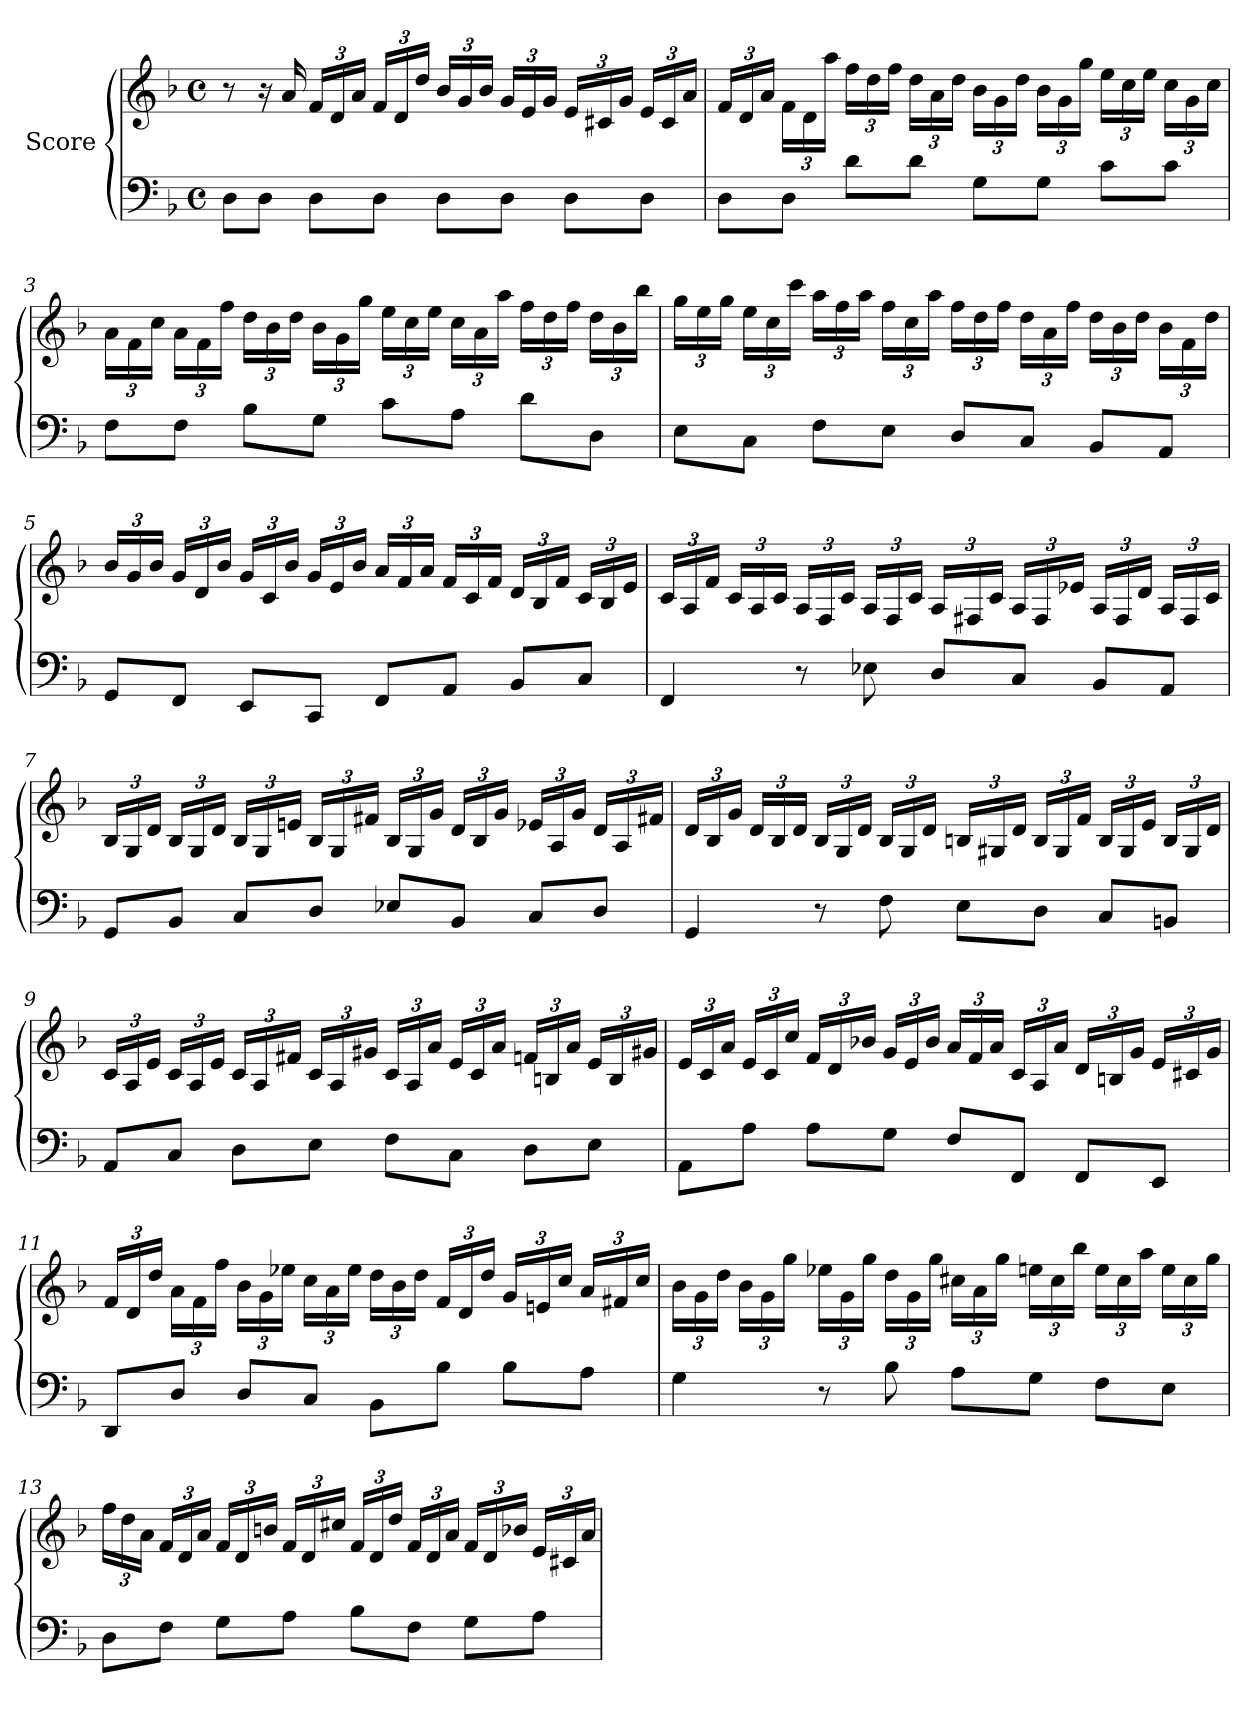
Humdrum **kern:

**kern	**kern
*part1	*part1
*staff2	*staff1
*I"Score	*
*clefF4	*clefG2
*k[b-]	*k[b-]
*M4/4	*M4/4
*met(c)	*met(c)
*MM80	*MM80
=1	=1
8D\L	8r
8D\J	16r
.	16a/
*	*Xbrackettup
8D\L	24f/LL
.	24d/
.	24a/JJ
8D\J	24f/LL
.	24d/
.	24dd/JJ
8D\L	24b-/LL
.	24g/
.	24b-/JJ
8D\J	24g/LL
.	24e/
.	24g/JJ
8D\L	24e/LL
.	24c#X/
.	24g/JJ
8D\J	24e/LL
.	24c#/
.	24a/JJ
=2	=2
8D\L	24f/LL
.	24d/
.	24a/JJ
8D\J	24f\LL
.	24d\
.	24aa\JJ
8d\L	24ff\LL
.	24dd\
.	24ff\JJ
8d\J	24dd\LL
.	24a\
.	24dd\JJ
8G\L	24b-\LL
.	24g\
.	24dd\JJ
8G\J	24b-\LL
.	24g\
.	24gg\JJ
8c\L	24ee\LL
.	24cc\
.	24ee\JJ
8c\J	24cc\LL
.	24g\
.	24cc\JJ
!!LO:LB:g=z
=3	=3
8F\L	24a\LL
.	24f\
.	24cc\JJ
8F\J	24a\LL
.	24f\
.	24ff\JJ
8B-\L	24dd\LL
.	24b-\
.	24dd\JJ
8G\J	24b-\LL
.	24g\
.	24gg\JJ
8c\L	24ee\LL
.	24cc\
.	24ee\JJ
8A\J	24cc\LL
.	24a\
.	24aa\JJ
8d\L	24ff\LL
.	24dd\
.	24ff\JJ
8D\J	24dd\LL
.	24b-\
.	24bb-\JJ
=4	=4
8E\L	24gg\LL
.	24ee\
.	24gg\JJ
8C\J	24ee\LL
.	24cc\
.	24ccc\JJ
8F\L	24aa\LL
.	24ff\
.	24aa\JJ
8E\J	24ff\LL
.	24cc\
.	24aa\JJ
8D/L	24ff\LL
.	24dd\
.	24ff\JJ
8C/J	24dd\LL
.	24a\
.	24ff\JJ
8BB-/L	24dd\LL
.	24b-\
.	24dd\JJ
8AA/J	24b-\LL
.	24f\
.	24dd\JJ
!!LO:LB:g=z
=5	=5
8GG/L	24b-/LL
.	24g/
.	24b-/JJ
8FF/J	24g/LL
.	24d/
.	24b-/JJ
8EE/L	24g/LL
.	24c/
.	24b-/JJ
8CC/J	24g/LL
.	24e/
.	24b-/JJ
8FF/L	24a/LL
.	24f/
.	24a/JJ
8AA/J	24f/LL
.	24c/
.	24f/JJ
8BB-/L	24d/LL
.	24B-/
.	24f/JJ
8C/J	24c/LL
.	24B-/
.	24e/JJ
=6	=6
4FF/	24c/LL
.	24A/
.	24f/JJ
.	24c/LL
.	24A/
.	24c/JJ
8r	24A/LL
.	24F/
.	24c/JJ
8E-X\	24A/LL
.	24F/
.	24c/JJ
8D/L	24A/LL
.	24F#X/
.	24c/JJ
8C/J	24A/LL
.	24F#/
.	24e-X/JJ
8BB-/L	24A/LL
.	24F#/
.	24d/JJ
8AA/J	24A/LL
.	24F#/
.	24c/JJ
!!LO:LB:g=z
=7	=7
8GG/L	24B-/LL
.	24G/
.	24d/JJ
8BB-/J	24B-/LL
.	24G/
.	24d/JJ
8C/L	24B-/LL
.	24G/
.	24en/JJ
8D/J	24B-/LL
.	24G/
.	24f#X/JJ
8E-X/L	24B-/LL
.	24G/
.	24g/JJ
8BB-/J	24d/LL
.	24B-/
.	24g/JJ
8C/L	24e-X/LL
.	24A/
.	24g/JJ
8D/J	24d/LL
.	24A/
.	24f#X/JJ
=8	=8
4GG/	24d/LL
.	24B-/
.	24g/JJ
.	24d/LL
.	24B-/
.	24d/JJ
8r	24B-/LL
.	24G/
.	24d/JJ
8F\	24B-/LL
.	24G/
.	24d/JJ
8E\L	24Bn/LL
.	24G#X/
.	24d/JJ
8D\J	24B/LL
.	24G#/
.	24f/JJ
8C/L	24B/LL
.	24G#/
.	24e/JJ
8BBn/J	24B/LL
.	24G#/
.	24d/JJ
!!LO:PB:g=z
=9	=9
8AA/L	24c/LL
.	24A/
.	24e/JJ
8C/J	24c/LL
.	24A/
.	24e/JJ
8D\L	24c/LL
.	24A/
.	24f#X/JJ
8E\J	24c/LL
.	24A/
.	24g#X/JJ
8F\L	24c/LL
.	24A/
.	24a/JJ
8C\J	24e/LL
.	24c/
.	24a/JJ
8D\L	24fn/LL
.	24Bn/
.	24a/JJ
8E\J	24e/LL
.	24B/
.	24g#X/JJ
=10	=10
8AA\L	24e/LL
.	24c/
.	24a/JJ
8A\J	24e/LL
.	24c/
.	24cc/JJ
8A\L	24f/LL
.	24d/
.	24b-X/JJ
8G\J	24g/LL
.	24e/
.	24b-/JJ
8F/L	24a/LL
.	24f/
.	24a/JJ
8FF/J	24c/LL
.	24A/
.	24a/JJ
8FF/L	24d/LL
.	24Bn/
.	24g/JJ
8EE/J	24e/LL
.	24c#X/
.	24g/JJ
!!LO:LB:g=z
=11	=11
8DD/L	24f/LL
.	24d/
.	24dd/JJ
8D/J	24a\LL
.	24f\
.	24ff\JJ
8D/L	24b-\LL
.	24g\
.	24ee-X\JJ
8C/J	24cc\LL
.	24a\
.	24ee-\JJ
8BB-\L	24dd\LL
.	24b-\
.	24dd\JJ
8B-\J	24f/LL
.	24d/
.	24dd/JJ
8B-\L	24g/LL
.	24en/
.	24cc/JJ
8A\J	24a/LL
.	24f#X/
.	24cc/JJ
=12	=12
4G\	24b-\LL
.	24g\
.	24dd\JJ
.	24b-\LL
.	24g\
.	24gg\JJ
8r	24ee-X\LL
.	24g\
.	24gg\JJ
8B-\	24dd\LL
.	24g\
.	24gg\JJ
8A\L	24cc#X\LL
.	24a\
.	24gg\JJ
8G\J	24een\LL
.	24cc#\
.	24bb-\JJ
8F\L	24ee\LL
.	24cc#\
.	24aa\JJ
8E\J	24ee\LL
.	24cc#\
.	24gg\JJ
!!LO:LB:g=z
=13	=13
8D\L	24ff\LL
.	24dd\
.	24a\JJ
8F\J	24f/LL
.	24d/
.	24a/JJ
8G\L	24f/LL
.	24d/
.	24bn/JJ
8A\J	24f/LL
.	24d/
.	24cc#X/JJ
8B-\L	24f/LL
.	24d/
.	24dd/JJ
8F\J	24f/LL
.	24d/
.	24a/JJ
8G\L	24f/LL
.	24d/
.	24b-X/JJ
8A\J	24e/LL
.	24c#X/
.	24a/JJ
=	=
*-	*-
